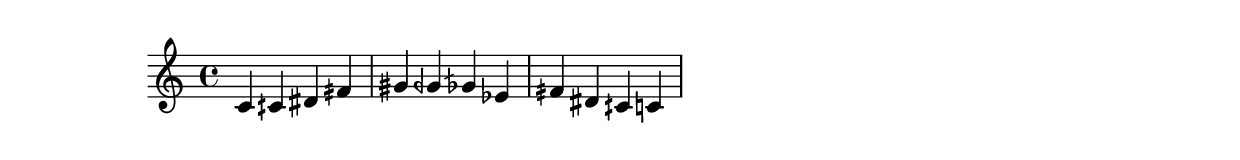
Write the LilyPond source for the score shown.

\version "2.12.0"
\header {
  lsrtags = "pitches,world-music"
  texidoc = "Makam is a type of melody from Turkey using 1/9th-tone
microtonal alterations.  Consult the initialization file
@code{ly/makam.ly} for details of pitch names and alterations."
  doctitle = "Makam example"
}

% Initialize makam settings
\include "makam.ly"

\relative c' {
  \set Staff.keySignature = #`((6 . ,(- KOMA)) (3 . ,BAKIYE))
  c4 cc db fk
  gbm4 gfc gfb efk
  fk4 db cc c
}
